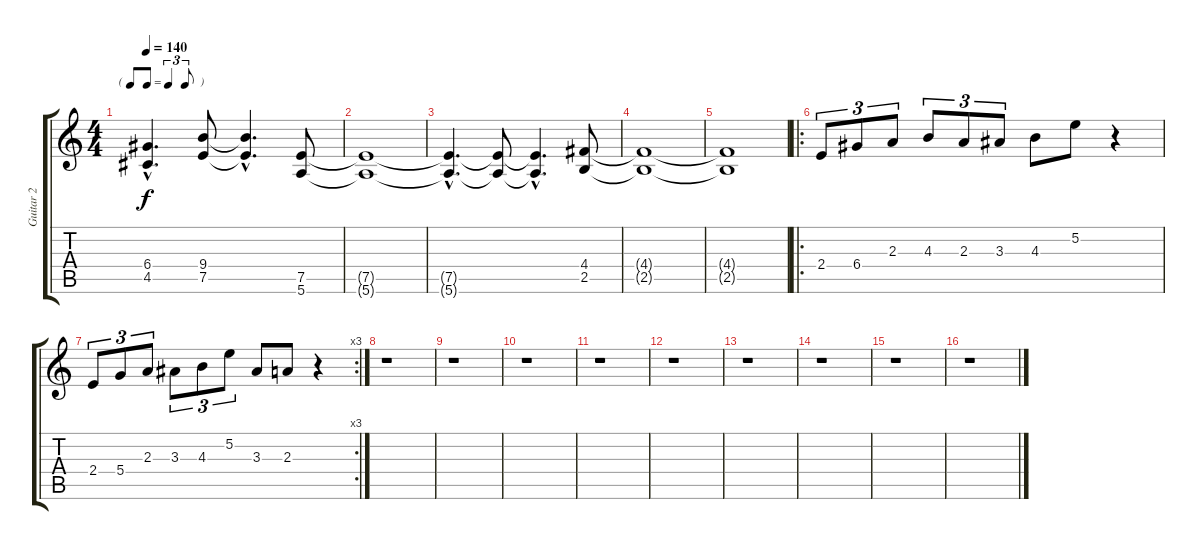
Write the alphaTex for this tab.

\track ("Guitar 2" "Guitar 2") {instrument overdrivenguitar}
\staff {score tabs}
\tuning (E4 B3 G3 D3 A2 E2) {hide}
\ts (4 4)
\tf triplet8th
\tempo 140
\clef g2
\ks c
(6.4{hac t} 4.5{hac t}).4{d dy f} (9.4 7.5).8 (9.4{hac t} 7.5{hac t}).4{d} (7.5 5.6).8 |
(7.5{t} 5.6{t}).1 |
(7.5{hac t} 5.6{hac t}).4{d} (7.5{t} 5.6{t}).8 (7.5{hac t} 5.6{hac t}).4{d} (4.4 2.5).8 |
(4.4{t} 2.5{t}).1 |
(4.4{t} 2.5{t}).1 |
\ro
2.4.8{tu (3 2)} 6.4.8{tu (3 2)} 2.3.8{tu (3 2)} 4.3.8{tu (3 2)} 2.3.8{tu (3 2)} 3.3.8{tu (3 2)} 4.3.8 5.2.8 r.4 |
\rc 3
2.4.8{tu (3 2)} 5.4.8{tu (3 2)} 2.3.8{tu (3 2)} 3.3.8{tu (3 2)} 4.3.8{tu (3 2)} 5.2.8{tu (3 2)} 3.3.8 2.3.8 r.4 |
r.1 |
r.1 |
r.1 |
r.1 |
r.1 |
r.1 |
r.1 |
r.1 |
r.1
